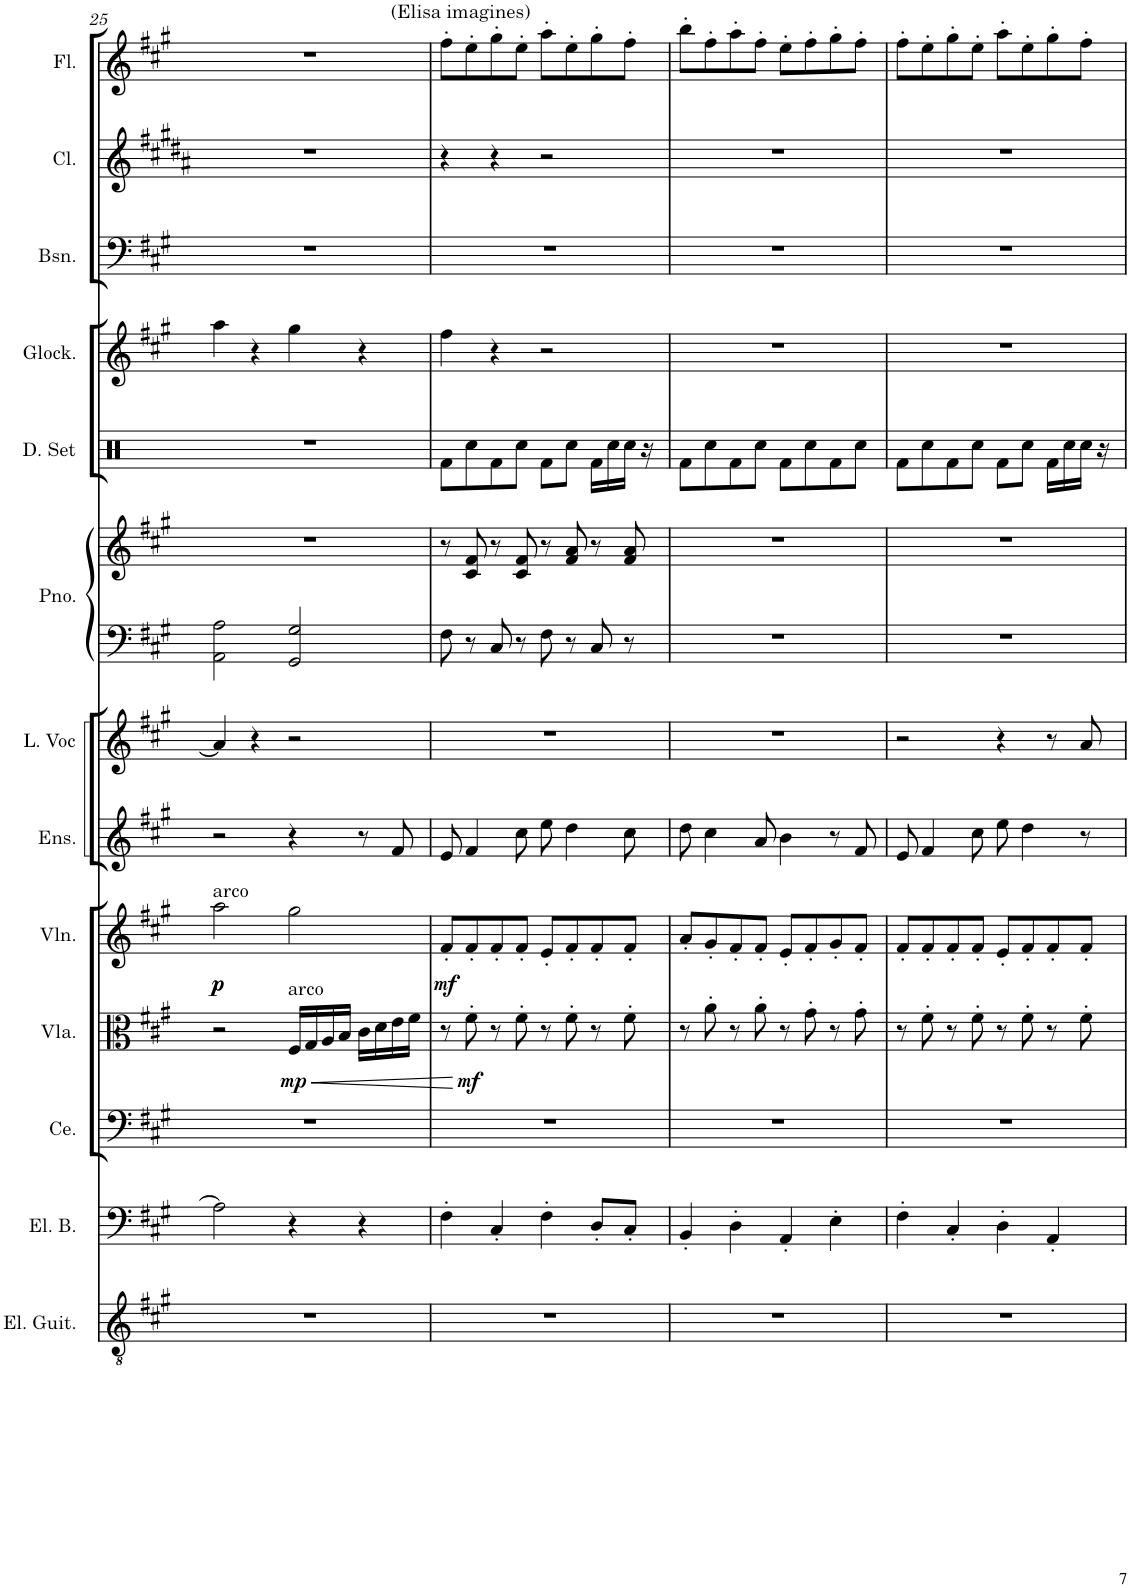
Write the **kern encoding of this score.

**kern	**kern	**kern	**kern	**dynam	**kern	**dynam	**kern	**text	**kern	**text	**kern	**kern	**kern	**kern	**kern	**kern	**kern
*part13	*part12	*part11	*part10	*part10	*part9	*part9	*part8	*part8	*part7	*part7	*part6	*part6	*part5	*part4	*part3	*part2	*part1
*staff14	*staff13	*staff12	*staff11	*staff11	*staff10	*staff10	*staff9	*staff9	*staff8	*staff8	*staff7	*staff6	*staff5	*staff4	*staff3	*staff2	*staff1
*I"Electric Guitar	*I"Electric Bass	*I"Cello	*I"Viola	*	*I"Violin	*	*I"Ensemble	*	*I"Lead Vocal	*	*I"Piano	*	*I"Drumset	*I"Glockenspiel	*I"Bassoon	*I"Clarinet	*I"Flute
*I'El. Guit.	*I'El. B.	*I'Ce.	*I'Vla.	*	*I'Vln.	*	*I'Ens.	*	*I'L. Voc	*	*I'Pno.	*	*I'D. Set	*I'Glock.	*I'Bsn.	*I'Cl.	*I'Fl.
!!LO:PB:g=z
*clefGv2	*clefF4	*clefF4	*clefC3	*	*clefG2	*	*clefG2	*	*clefG2	*	*clefF4	*clefG2	*clefX	*clefG2	*clefF4	*clefG2	*clefG2
*	*Trd7c12	*	*	*	*	*	*	*	*	*	*	*	*	*Trd-14c-24	*	*Trd1c2	*
*k[f#c#g#]	*k[f#c#g#]	*k[f#c#g#]	*k[f#c#g#]	*	*k[f#c#g#]	*	*k[f#c#g#]	*	*k[f#c#g#]	*	*k[f#c#g#]	*k[f#c#g#]	*k[f#c#g#]	*k[f#c#g#]	*k[f#c#g#]	*k[f#c#g#d#a#]	*k[f#c#g#]
*M4/4	*M4/4	*M4/4	*M4/4	*	*M4/4	*	*M4/4	*	*M4/4	*	*M4/4	*M4/4	*M4/4	*M4/4	*M4/4	*M4/4	*M4/4
=25	=25	=25	=25	=25	=25	=25	=25	=25	=25	=25	=25	=25	=25	=25	=25	=25	=25
!	!	!	!	!	!LO:TX:a:t=arco	!	!	!	!	!	!	!	!	!	!	!	!
!	!	!	!	!	!	!LO:DY:b	!	!	!	!	!	!	!	!	!	!	!
!	!	!	!	!	!	!LO:DY:n=1:b	!	!	!	!	!	!	!	!	!	!	!
*	*	*	*	*	*	*	*	*	*	*	*	*	*	*	*	*	*^
1r	2A\]	1r	2r	.	2aa\	p p	2r	.	4a/]	.	2AA\ 2A\	1r	1r	4aa\	1r	1r	1r	2..ryy
.	.	.	.	.	.	.	.	.	4r	.	.	.	.	4r	.	.	.	.
!	!	!	!LO:TX:a:t=arco	!	!	!	!	!	!	!	!	!	!	!	!	!	!	!
!	!	!	!	!LO:HP:b	!	!	!	!	!	!	!	!	!	!	!	!	!	!
!	!	!	!	!LO:DY:n=1:b	!	!	!	!	!	!	!	!	!	!	!	!	!	!
.	4r	.	16F#/LL	< mp	2gg#\	.	4r	.	2r	.	2GG#/ 2G#/	.	.	4gg#\	.	.	.	.
.	.	.	16G#/	.	.	.	.	.	.	.	.	.	.	.	.	.	.	.
.	.	.	16A/	.	.	.	.	.	.	.	.	.	.	.	.	.	.	.
.	.	.	16B/JJ	.	.	.	.	.	.	.	.	.	.	.	.	.	.	.
.	4r	.	16c#\LL	.	.	.	8r	.	.	.	.	.	.	4r	.	.	.	.
.	.	.	16d\	.	.	.	.	.	.	.	.	.	.	.	.	.	.	.
!	!	!	!	!	!	!	!	!	!	!	!	!	!	!	!	!	!	!LO:TX:a:t=(Elisa imagines)
!	!	!	!	!	!	!	!	!LO:LY:b	!	!	!	!	!	!	!	!	!	!
.	.	.	16e\	.	.	.	8f#/	good-	.	.	.	.	.	.	.	.	.	8ryy
.	.	.	16f#\JJ	.	.	.	.	.	.	.	.	.	.	.	.	.	.	.
=26	=26	=26	=26	=26	=26	=26	=26	=26	=26	=26	=26	=26	=26	=26	=26	=26	=26	=26
!	!	!	!	!	!	!LO:DY:b	!	!LO:LY:b	!	!	!	!	!	!	!	!	!	!
*	*	*	*	*	*	*	*	*	*	*	*	*	*	*	*	*	*v	*v
1r	4F#'\	1r	8r	.	8f#'/L	mf	8e/	-mor-	1r	.	8F#\	8r	8Rf\L	4ff#\	1r	4r	8ff#'\L
!	!	!	!	!LO:DY:n=1:b	!	!	!	!LO:LY:b	!	!	!	!	!	!	!	!	!
.	.	.	8f#'\	[ mf	8f#'/	.	4f#/	-ning!	.	.	8r	8c#/ 8f#/	8Rcc\	.	.	.	8ee'\
.	4C#'/	.	8r	.	8f#'/	.	.	.	.	.	8C#/	8r	8Rf\	4r	.	4r	8gg#'\
!	!	!	!	!	!	!	!	!LO:LY:b	!	!	!	!	!	!	!	!	!
.	.	.	8f#'\	.	8f#'/J	.	8cc#\	good	.	.	8r	8c#/ 8f#/	8Rcc\J	.	.	.	8ee'\J
!	!	!	!	!	!	!	!	!LO:LY:b	!	!	!	!	!	!	!	!	!
.	4F#'\	.	8r	.	8e'/L	.	8ee\	mor-	.	.	8F#\	8r	8Rf\L	2r	.	2r	8aa'\L
!	!	!	!	!	!	!	!	!LO:LY:b	!	!	!	!	!	!	!	!	!
.	.	.	8f#'\	.	8f#'/	.	4dd\	-ning!	.	.	8r	8f#/ 8a/	8Rcc\J	.	.	.	8ee'\
.	8D'/L	.	8r	.	8f#'/	.	.	.	.	.	8C#/	8r	16Rf\LL	.	.	.	8gg#'\
.	.	.	.	.	.	.	.	.	.	.	.	.	16Rcc\	.	.	.	.
!	!	!	!	!	!	!	!	!LO:LY:b	!	!	!	!	!	!	!	!	!
.	8C#'/J	.	8f#'\	.	8f#'/J	.	8cc#\	good	.	.	8r	8f#/ 8a/	16Rcc\JJ	.	.	.	8ff#'\J
.	.	.	.	.	.	.	.	.	.	.	.	.	16r	.	.	.	.
=27	=27	=27	=27	=27	=27	=27	=27	=27	=27	=27	=27	=27	=27	=27	=27	=27	=27
!	!	!	!	!	!	!	!	!LO:LY:b	!	!	!	!	!	!	!	!	!
1r	4BB'/	1r	8r	.	8a'/L	.	8dd\	mor-	1r	.	1r	1r	8Rf\L	1r	1r	1r	8bb'\L
!	!	!	!	!	!	!	!	!LO:LY:b	!	!	!	!	!	!	!	!	!
.	.	.	8a'\	.	8g#'/	.	4cc#\	-ning!	.	.	.	.	8Rcc\	.	.	.	8ff#'\
.	4D'\	.	8r	.	8f#'/	.	.	.	.	.	.	.	8Rf\	.	.	.	8aa'\
!	!	!	!	!	!	!	!	!LO:LY:b	!	!	!	!	!	!	!	!	!
.	.	.	8a'\	.	8f#'/J	.	8a/	hel-	.	.	.	.	8Rcc\J	.	.	.	8ff#'\J
!	!	!	!	!	!	!	!	!LO:LY:b	!	!	!	!	!	!	!	!	!
.	4AA'/	.	8r	.	8e'/L	.	4b\	-lo!	.	.	.	.	8Rf\L	.	.	.	8ee'\L
.	.	.	8g#'\	.	8f#'/	.	.	.	.	.	.	.	8Rcc\	.	.	.	8ff#'\
.	4E'\	.	8r	.	8g#'/	.	8r	.	.	.	.	.	8Rf\	.	.	.	8gg#'\
!	!	!	!	!	!	!	!	!LO:LY:b	!	!	!	!	!	!	!	!	!
.	.	.	8g#'\	.	8f#'/J	.	8f#/	good-	.	.	.	.	8Rcc\J	.	.	.	8ff#'\J
=28	=28	=28	=28	=28	=28	=28	=28	=28	=28	=28	=28	=28	=28	=28	=28	=28	=28
!	!	!	!	!	!	!	!	!LO:LY:b	!	!	!	!	!	!	!	!	!
1r	4F#'\	1r	8r	.	8f#'/L	.	8e/	-mor-	2r	.	1r	1r	8Rf\L	1r	1r	1r	8ff#'\L
!	!	!	!	!	!	!	!	!LO:LY:b	!	!	!	!	!	!	!	!	!
.	.	.	8f#'\	.	8f#'/	.	4f#/	-ning!	.	.	.	.	8Rcc\	.	.	.	8ee'\
.	4C#'/	.	8r	.	8f#'/	.	.	.	.	.	.	.	8Rf\	.	.	.	8gg#'\
!	!	!	!	!	!	!	!	!LO:LY:b	!	!	!	!	!	!	!	!	!
.	.	.	8f#'\	.	8f#'/J	.	8cc#\	good	.	.	.	.	8Rcc\J	.	.	.	8ee'\J
!	!	!	!	!	!	!	!	!LO:LY:b	!	!	!	!	!	!	!	!	!
.	4D'\	.	8r	.	8e'/L	.	8ee\	mor-	4r	.	.	.	8Rf\L	.	.	.	8aa'\L
!	!	!	!	!	!	!	!	!LO:LY:b	!	!	!	!	!	!	!	!	!
.	.	.	8f#'\	.	8f#'/	.	4dd\	-ning!	.	.	.	.	8Rcc\J	.	.	.	8ee'\
.	4AA'/	.	8r	.	8f#'/	.	.	.	8r	.	.	.	16Rf\LL	.	.	.	8gg#'\
.	.	.	.	.	.	.	.	.	.	.	.	.	16Rcc\	.	.	.	.
!	!	!	!	!	!	!	!	!	!	!LO:LY:b	!	!	!	!	!	!	!
.	.	.	8f#'\	.	8f#'/J	.	8r	.	8a/	Just	.	.	16Rcc\JJ	.	.	.	8ff#'\J
.	.	.	.	.	.	.	.	.	.	.	.	.	16r	.	.	.	.
=	=	=	=	=	=	=	=	=	=	=	=	=	=	=	=	=	=
*-	*-	*-	*-	*-	*-	*-	*-	*-	*-	*-	*-	*-	*-	*-	*-	*-	*-
